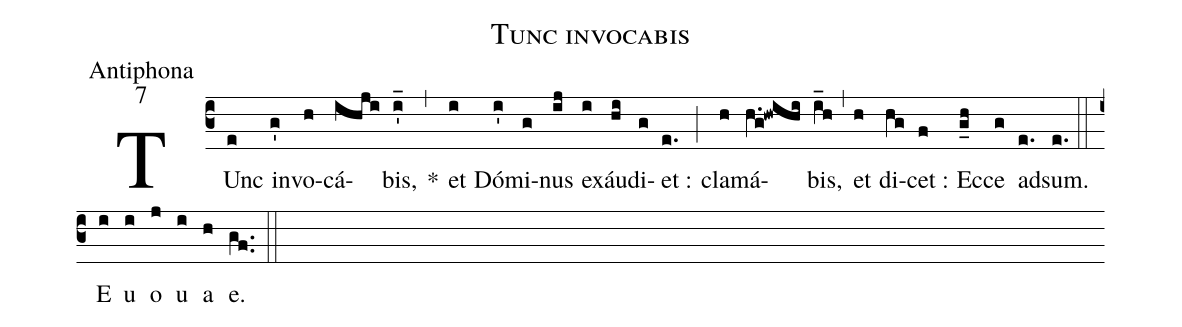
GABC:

name:Tunc invocabis;
office-part:Antiphona;
mode:7;
%%
(c3) TUnc(e) in(g')vo(h)cá(ihji)bis,(i'_) *(,) et(i) Dó(i')mi(g)nus(ij) ex(i)áu(hi)di(g)et :(e.) (;) cla(h)má(h.g!hwihi)bis,(i_h) (,) et(h) di(hg)cet :(f) Ec(g_h)ce(g) ad(e.)sum.(e.) (::) E(i) u(i) o(j) u(i) a(h) e.(gf..) (::)
